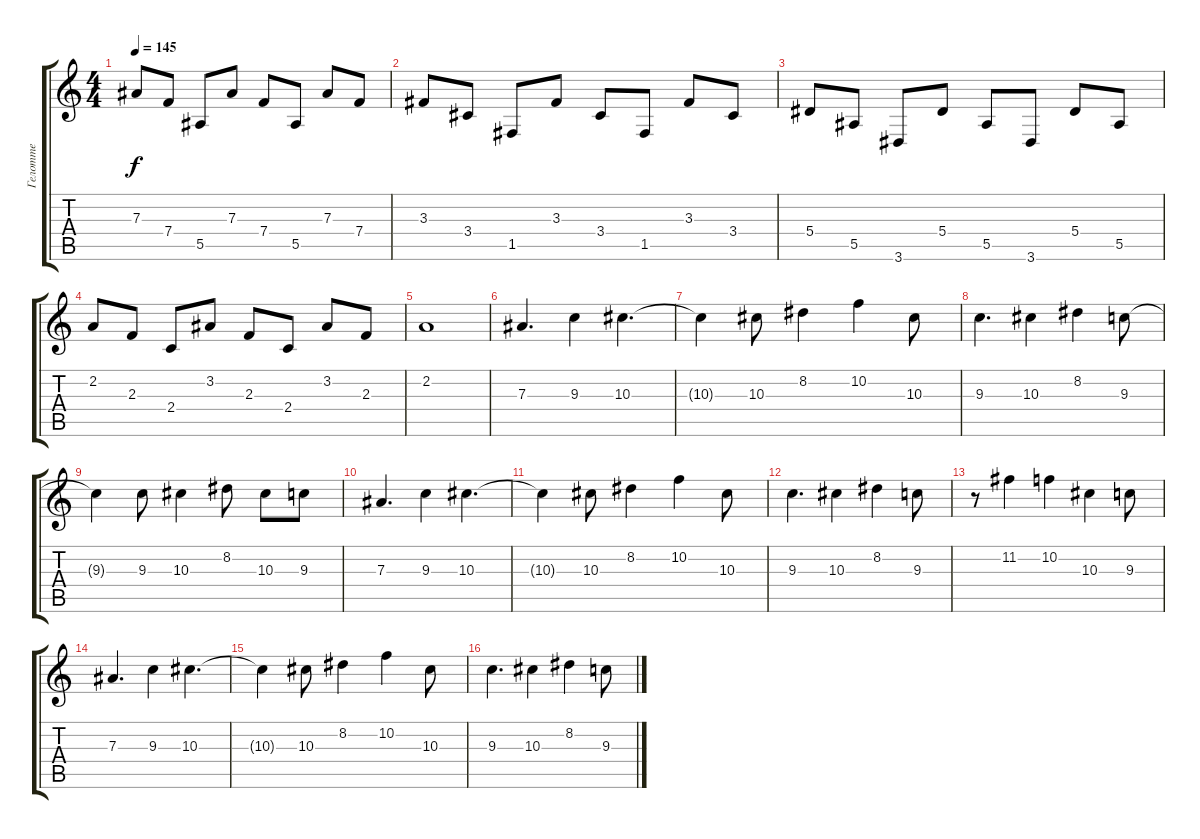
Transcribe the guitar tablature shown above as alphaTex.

\track ("Гелотте" "Гелотте") {instrument acousticguitarsteel}
\staff {score tabs}
\tuning (C4 G3 Eb3 Bb2 F2 C2) {hide}
\ts (4 4)
\tempo 145
\clef g2
\ks c
7.3.8{dy f} 7.4.8 5.5.8 7.3.8 7.4.8 5.5.8 7.3.8 7.4.8 |
3.3.8 3.4.8 1.5.8 3.3.8 3.4.8 1.5.8 3.3.8 3.4.8 |
5.4.8 5.5.8 3.6.8 5.4.8 5.5.8 3.6.8 5.4.8 5.5.8 |
2.2.8 2.3.8 2.4.8 3.2.8 2.3.8 2.4.8 3.2.8 2.3.8 |
2.2.1 |
7.3.4{d} 9.3.4 10.3.4{d} |
10.3{t}.4 10.3.8 8.2.4 10.2.4 10.3.8 |
9.3.4{d} 10.3.4 8.2.4 9.3.8 |
9.3{t}.4 9.3.8 10.3.4 8.2.8 10.3.8 9.3.8 |
7.3.4{d} 9.3.4 10.3.4{d} |
10.3{t}.4 10.3.8 8.2.4 10.2.4 10.3.8 |
9.3.4{d} 10.3.4 8.2.4 9.3.8 |
r.8 11.2.4 10.2.4 10.3.4 9.3.8 |
7.3.4{d} 9.3.4 10.3.4{d} |
10.3{t}.4 10.3.8 8.2.4 10.2.4 10.3.8 |
9.3.4{d} 10.3.4 8.2.4 9.3.8
